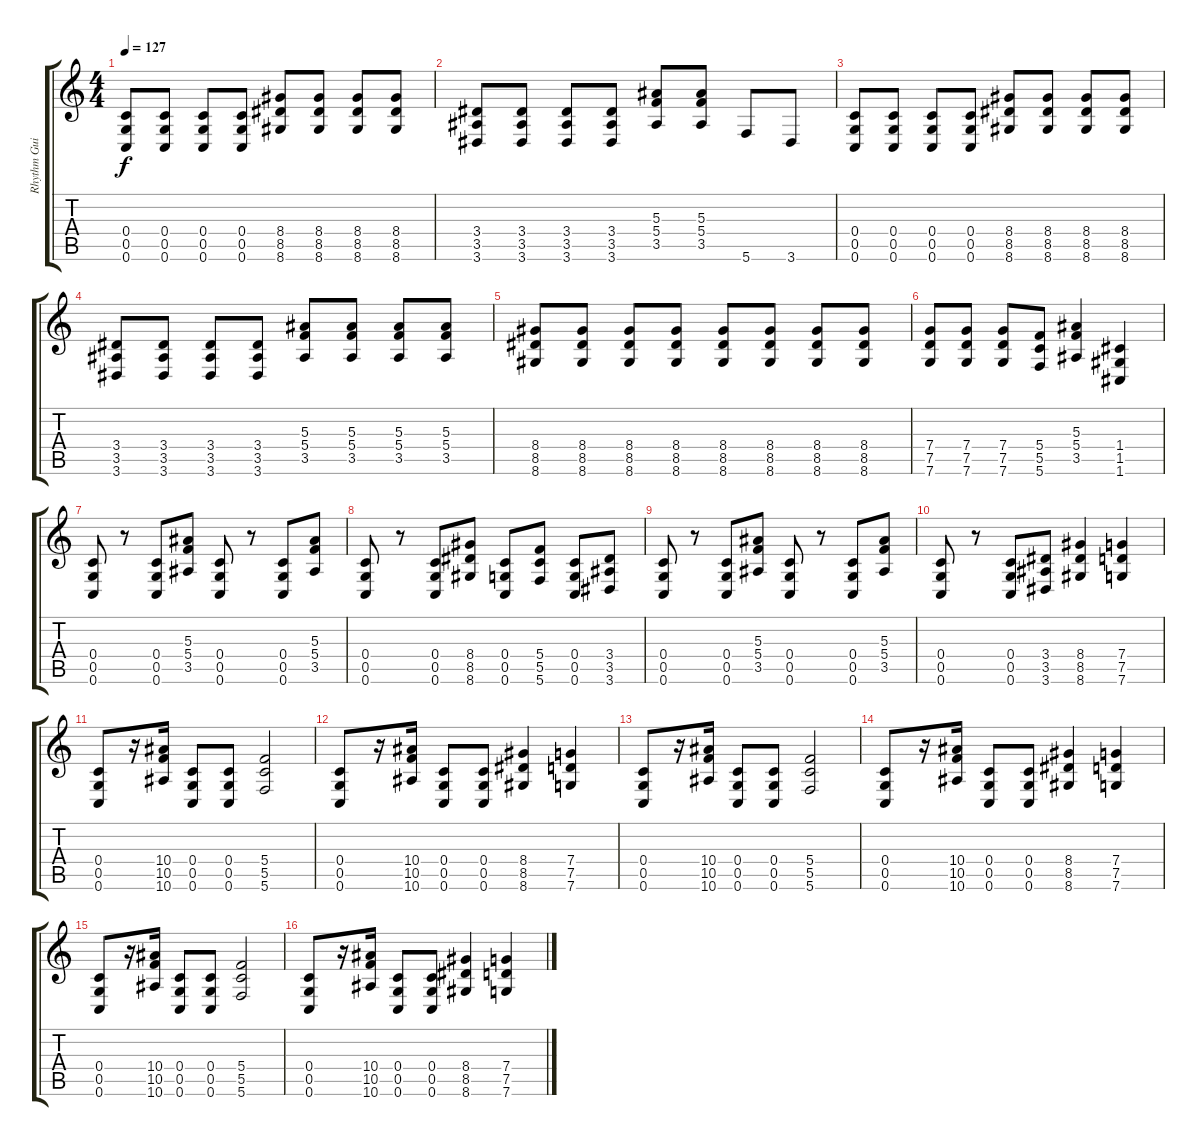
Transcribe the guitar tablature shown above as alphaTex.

\track ("Rhythm Guitar" "Rhythm Gui") {instrument distortionguitar}
\staff {score tabs}
\tuning (D4 A3 F3 C3 G2 C2) {hide}
\ts (4 4)
\tempo 127
\clef g2
\ks c
(0.4 0.5 0.6).8{dy f} (0.4 0.5 0.6).8 (0.4 0.5 0.6).8 (0.4 0.5 0.6).8 (8.4 8.5 8.6).8 (8.4 8.5 8.6).8 (8.4 8.5 8.6).8 (8.4 8.5 8.6).8 |
(3.4 3.5 3.6).8 (3.4 3.5 3.6).8 (3.4 3.5 3.6).8 (3.4 3.5 3.6).8 (5.3 5.4 3.5).8 (5.3 5.4 3.5).8 5.6.8 3.6.8 |
(0.4 0.5 0.6).8 (0.4 0.5 0.6).8 (0.4 0.5 0.6).8 (0.4 0.5 0.6).8 (8.4 8.5 8.6).8 (8.4 8.5 8.6).8 (8.4 8.5 8.6).8 (8.4 8.5 8.6).8 |
(3.4 3.5 3.6).8 (3.4 3.5 3.6).8 (3.4 3.5 3.6).8 (3.4 3.5 3.6).8 (5.3 5.4 3.5).8 (5.3 5.4 3.5).8 (5.3 5.4 3.5).8 (5.3 5.4 3.5).8 |
(8.4 8.5 8.6).8 (8.4 8.5 8.6).8 (8.4 8.5 8.6).8 (8.4 8.5 8.6).8 (8.4 8.5 8.6).8 (8.4 8.5 8.6).8 (8.4 8.5 8.6).8 (8.4 8.5 8.6).8 |
(7.4 7.5 7.6).8 (7.4 7.5 7.6).8 (7.4 7.5 7.6).8 (5.4 5.5 5.6).8 (5.3 5.4 3.5).4 (1.4 1.5 1.6).4 |
(0.4 0.5 0.6).8 r.8 (0.4 0.5 0.6).8 (5.3 5.4 3.5).8 (0.4 0.5 0.6).8 r.8 (0.4 0.5 0.6).8 (5.3 5.4 3.5).8 |
(0.4 0.5 0.6).8 r.8 (0.4 0.5 0.6).8 (8.4 8.5 8.6).8 (0.4 0.5 0.6).8 (5.4 5.5 5.6).8 (0.4 0.5 0.6).8 (3.4 3.5 3.6).8 |
(0.4 0.5 0.6).8 r.8 (0.4 0.5 0.6).8 (5.3 5.4 3.5).8 (0.4 0.5 0.6).8 r.8 (0.4 0.5 0.6).8 (5.3 5.4 3.5).8 |
(0.4 0.5 0.6).8 r.8 (0.4 0.5 0.6).8 (3.4 3.5 3.6).8 (8.4 8.5 8.6).4 (7.4 7.5 7.6).4 |
(0.4 0.5 0.6).8 r.16 (10.4 10.5 10.6).16 (0.4 0.5 0.6).8 (0.4 0.5 0.6).8 (5.4 5.5 5.6).2 |
(0.4 0.5 0.6).8 r.16 (10.4 10.5 10.6).16 (0.4 0.5 0.6).8 (0.4 0.5 0.6).8 (8.4 8.5 8.6).4 (7.4 7.5 7.6).4 |
(0.4 0.5 0.6).8 r.16 (10.4 10.5 10.6).16 (0.4 0.5 0.6).8 (0.4 0.5 0.6).8 (5.4 5.5 5.6).2 |
(0.4 0.5 0.6).8 r.16 (10.4 10.5 10.6).16 (0.4 0.5 0.6).8 (0.4 0.5 0.6).8 (8.4 8.5 8.6).4 (7.4 7.5 7.6).4 |
(0.4 0.5 0.6).8 r.16 (10.4 10.5 10.6).16 (0.4 0.5 0.6).8 (0.4 0.5 0.6).8 (5.4 5.5 5.6).2 |
(0.4 0.5 0.6).8 r.16 (10.4 10.5 10.6).16 (0.4 0.5 0.6).8 (0.4 0.5 0.6).8 (8.4 8.5 8.6).4 (7.4 7.5 7.6).4
